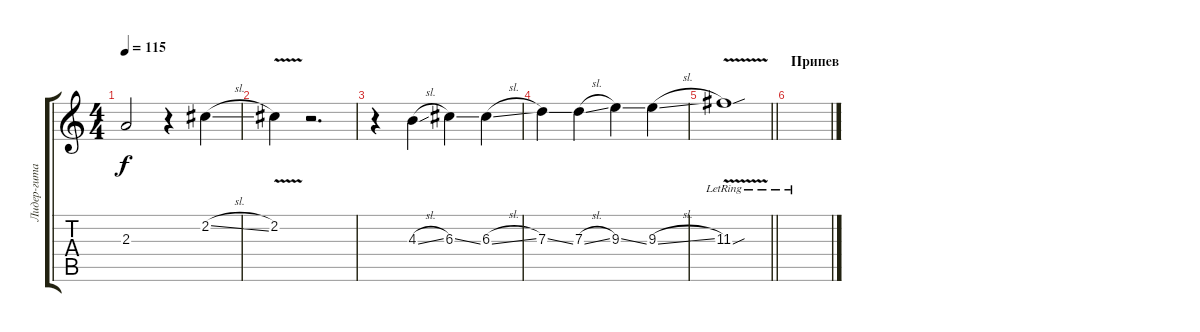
\track ("Лидер-гитара" "Лидер-гита") {instrument electricguitarjazz}
\staff {score tabs}
\tuning (E4 B3 G3 D3 A2 E2) {hide}
\ts (4 4)
\tempo 115
\clef g2
\ks c
2.3.2{dy f} r.4 2.2{sl}.4 |
2.2{v}.4 r.2{d} |
r.4 4.3{sl}.4 6.3{ss}.4 6.3{sl}.4 |
7.3{ss}.4 7.3{sl}.4 9.3{ss}.4 9.3{sl}.4 |
\barLineRight lightlight
11.3{v sou lr}.1 |
\section ("" "Припев")
